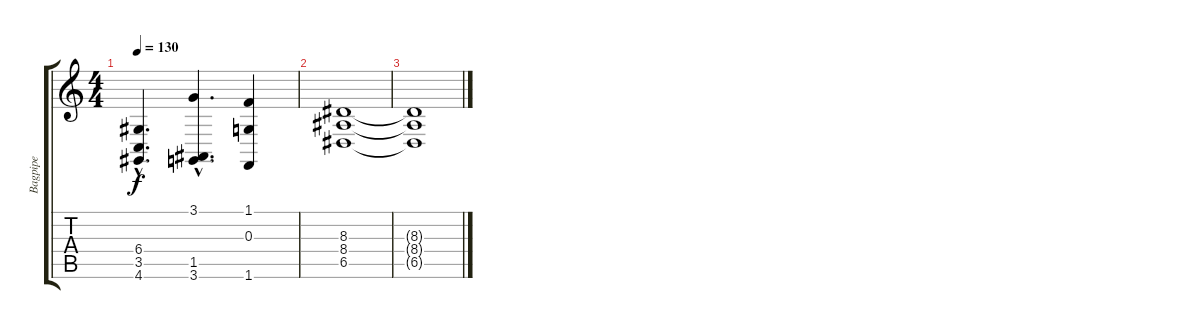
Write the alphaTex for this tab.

\track ("Bagpipe" "Bagpipe") {instrument bagpipe}
\staff {score tabs}
\tuning (E4 B3 G3 D3 A2 E2) {hide}
\ts (4 4)
\tempo 130
\clef g2
\ks c
(6.4{hac} 3.5{hac} 4.6{hac}).4{d dy f} (3.1{hac} 1.5{hac} 3.6{hac}).4{d} (1.1 0.3 1.6).4 |
(8.3 8.4 6.5).1 |
(8.3{t} 8.4{t} 6.5{t}).1
